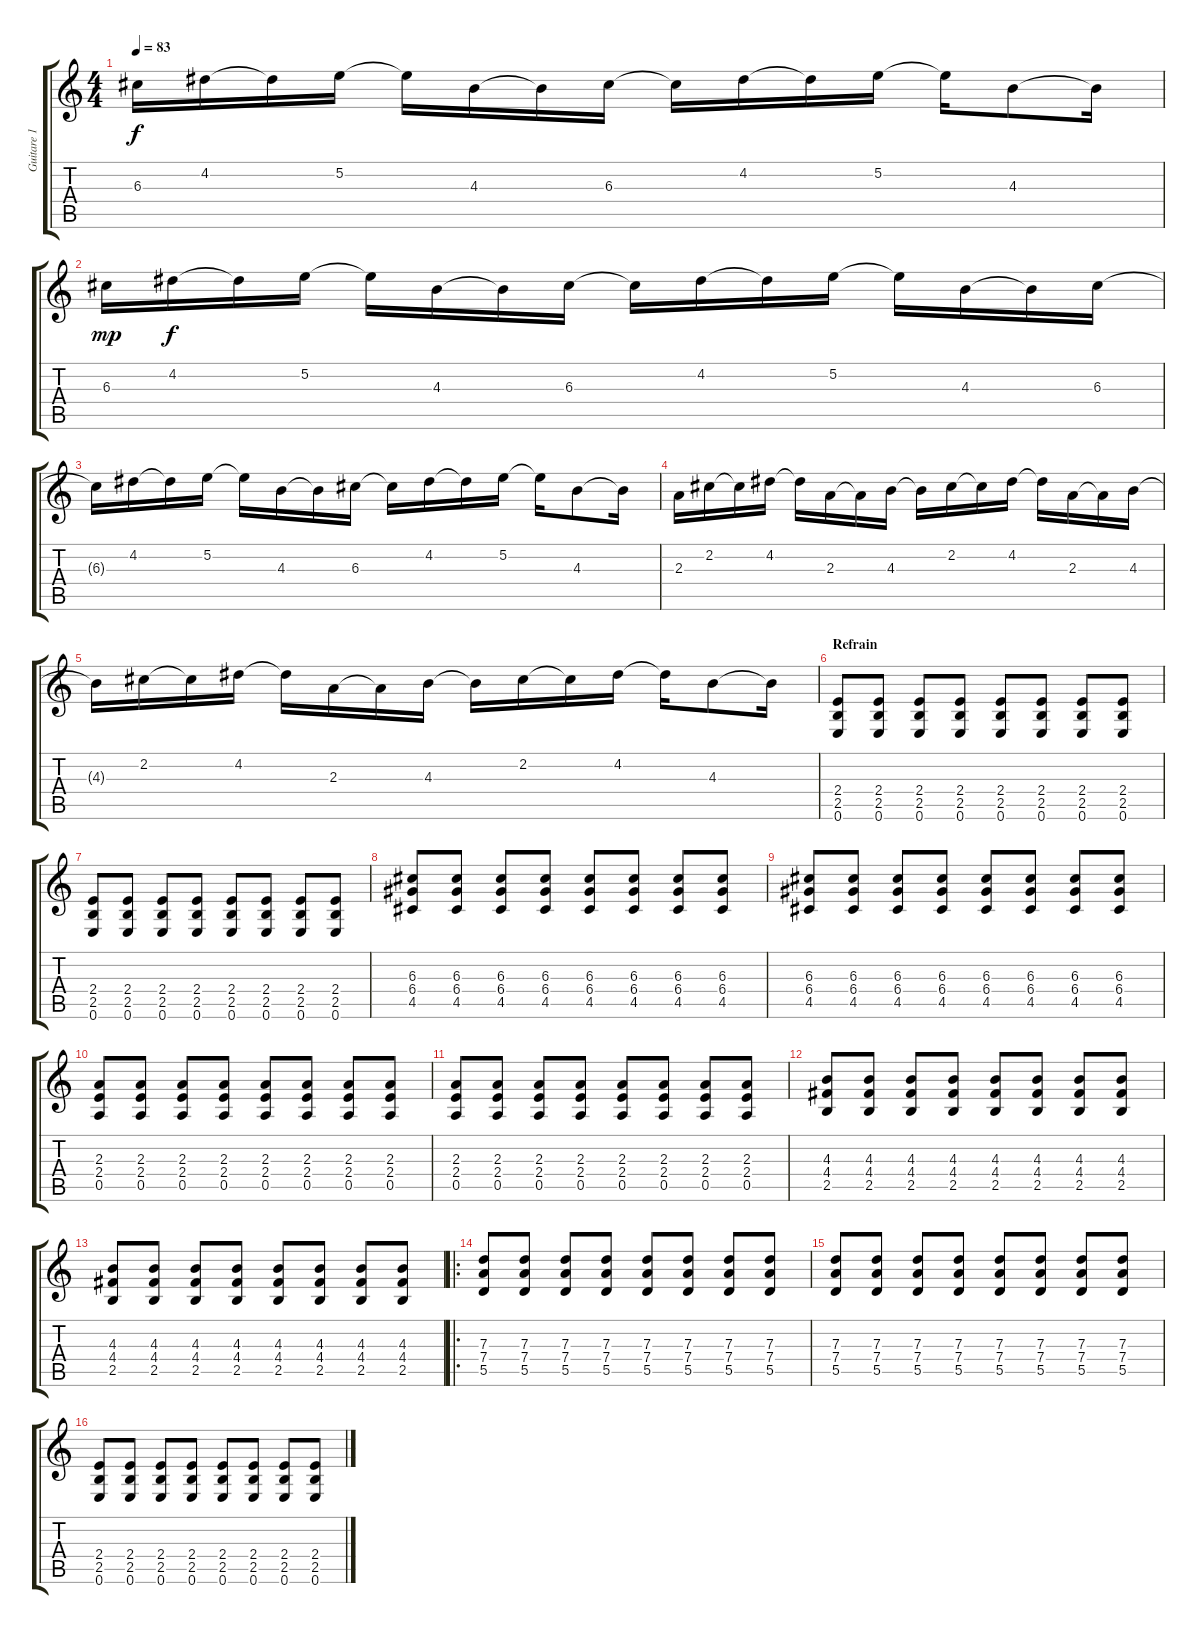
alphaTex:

\track ("Guitare 1" "Guitare 1") {instrument electricguitarjazz}
\staff {score tabs}
\tuning (E4 B3 G3 D3 A2 E2) {hide}
\ts (4 4)
\tempo 83
\clef g2
\ks c
6.3{t}.16{dy f} 4.2.16 4.2{t}.16 5.2.16 5.2{t}.16 4.3.16 4.3{t}.16 6.3.16 6.3{t}.16 4.2.16 4.2{t}.16 5.2.16 5.2{t}.16 4.3.8 4.3{t}.16 |
6.3.16{dy mp} 4.2.16{dy f} 4.2{t}.16 5.2.16 5.2{t}.16 4.3.16 4.3{t}.16 6.3.16 6.3{t}.16 4.2.16 4.2{t}.16 5.2.16 5.2{t}.16 4.3.16 4.3{t}.16 6.3.16 |
6.3{t}.16 4.2.16 4.2{t}.16 5.2.16 5.2{t}.16 4.3.16 4.3{t}.16 6.3.16 6.3{t}.16 4.2.16 4.2{t}.16 5.2.16 5.2{t}.16 4.3.8 4.3{t}.16 |
2.3.16 2.2.16 2.2{t}.16 4.2.16 4.2{t}.16 2.3.16 2.3{t}.16 4.3.16 4.3{t}.16 2.2.16 2.2{t}.16 4.2.16 4.2{t}.16 2.3.16 2.3{t}.16 4.3.16 |
4.3{t}.16 2.2.16 2.2{t}.16 4.2.16 4.2{t}.16 2.3.16 2.3{t}.16 4.3.16 4.3{t}.16 2.2.16 2.2{t}.16 4.2.16 4.2{t}.16 4.3.8 4.3{t}.16 |
\section ("" "Refrain")
(2.4 2.5 0.6).8{instrument distortionguitar} (2.4 2.5 0.6).8 (2.4 2.5 0.6).8 (2.4 2.5 0.6).8 (2.4 2.5 0.6).8 (2.4 2.5 0.6).8 (2.4 2.5 0.6).8 (2.4 2.5 0.6).8 |
(2.4 2.5 0.6).8{instrument distortionguitar} (2.4 2.5 0.6).8 (2.4 2.5 0.6).8 (2.4 2.5 0.6).8 (2.4 2.5 0.6).8 (2.4 2.5 0.6).8 (2.4 2.5 0.6).8 (2.4 2.5 0.6).8 |
(6.3 6.4 4.5).8{instrument distortionguitar} (6.3 6.4 4.5).8 (6.3 6.4 4.5).8 (6.3 6.4 4.5).8 (6.3 6.4 4.5).8 (6.3 6.4 4.5).8 (6.3 6.4 4.5).8 (6.3 6.4 4.5).8 |
(6.3 6.4 4.5).8{instrument distortionguitar} (6.3 6.4 4.5).8 (6.3 6.4 4.5).8 (6.3 6.4 4.5).8 (6.3 6.4 4.5).8 (6.3 6.4 4.5).8 (6.3 6.4 4.5).8 (6.3 6.4 4.5).8 |
(2.3 2.4 0.5).8{instrument distortionguitar} (2.3 2.4 0.5).8 (2.3 2.4 0.5).8 (2.3 2.4 0.5).8 (2.3 2.4 0.5).8 (2.3 2.4 0.5).8 (2.3 2.4 0.5).8 (2.3 2.4 0.5).8 |
(2.3 2.4 0.5).8{instrument distortionguitar} (2.3 2.4 0.5).8 (2.3 2.4 0.5).8 (2.3 2.4 0.5).8 (2.3 2.4 0.5).8 (2.3 2.4 0.5).8 (2.3 2.4 0.5).8 (2.3 2.4 0.5).8 |
(4.3 4.4 2.5).8{instrument distortionguitar} (4.3 4.4 2.5).8 (4.3 4.4 2.5).8 (4.3 4.4 2.5).8 (4.3 4.4 2.5).8 (4.3 4.4 2.5).8 (4.3 4.4 2.5).8 (4.3 4.4 2.5).8 |
(4.3 4.4 2.5).8{instrument distortionguitar} (4.3 4.4 2.5).8 (4.3 4.4 2.5).8 (4.3 4.4 2.5).8 (4.3 4.4 2.5).8 (4.3 4.4 2.5).8 (4.3 4.4 2.5).8 (4.3 4.4 2.5).8 |
\ro
(7.3 7.4 5.5).8{instrument distortionguitar} (7.3 7.4 5.5).8 (7.3 7.4 5.5).8 (7.3 7.4 5.5).8 (7.3 7.4 5.5).8 (7.3 7.4 5.5).8 (7.3 7.4 5.5).8 (7.3 7.4 5.5).8 |
(7.3 7.4 5.5).8{instrument distortionguitar} (7.3 7.4 5.5).8 (7.3 7.4 5.5).8 (7.3 7.4 5.5).8 (7.3 7.4 5.5).8 (7.3 7.4 5.5).8 (7.3 7.4 5.5).8 (7.3 7.4 5.5).8 |
(2.4 2.5 0.6).8{instrument distortionguitar} (2.4 2.5 0.6).8 (2.4 2.5 0.6).8 (2.4 2.5 0.6).8 (2.4 2.5 0.6).8 (2.4 2.5 0.6).8 (2.4 2.5 0.6).8 (2.4 2.5 0.6).8
